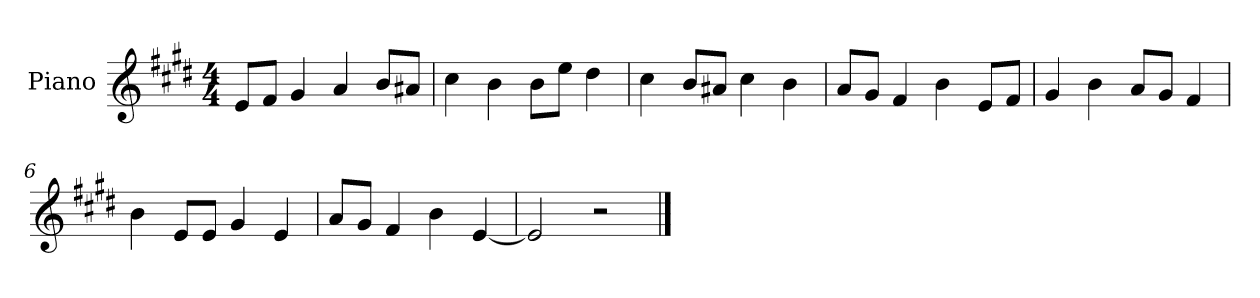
**kern
*part1
*staff1
*I"Piano
*I'P-no
*clefG2
*k[f#c#g#d#]
*M4/4
*MM90
=1
8e/L
8f#/J
4g#/
4a/
8b/L
8a#X/J
=2
4cc#\
4b\
8b\L
8ee\J
4dd#\
=3
4cc#\
8b/L
8a#X/J
4cc#\
4b\
=4
8a/L
8g#/J
4f#/
4b\
8e/L
8f#/J
=5
4g#/
4b\
8a/L
8g#/J
4f#/
=6
4b\
8e/L
8e/J
4g#/
4e/
!!LO:LB:g=z
=7
8a/L
8g#/J
4f#/
4b\
[4e/
=8
2e/]
2r
==
*-
